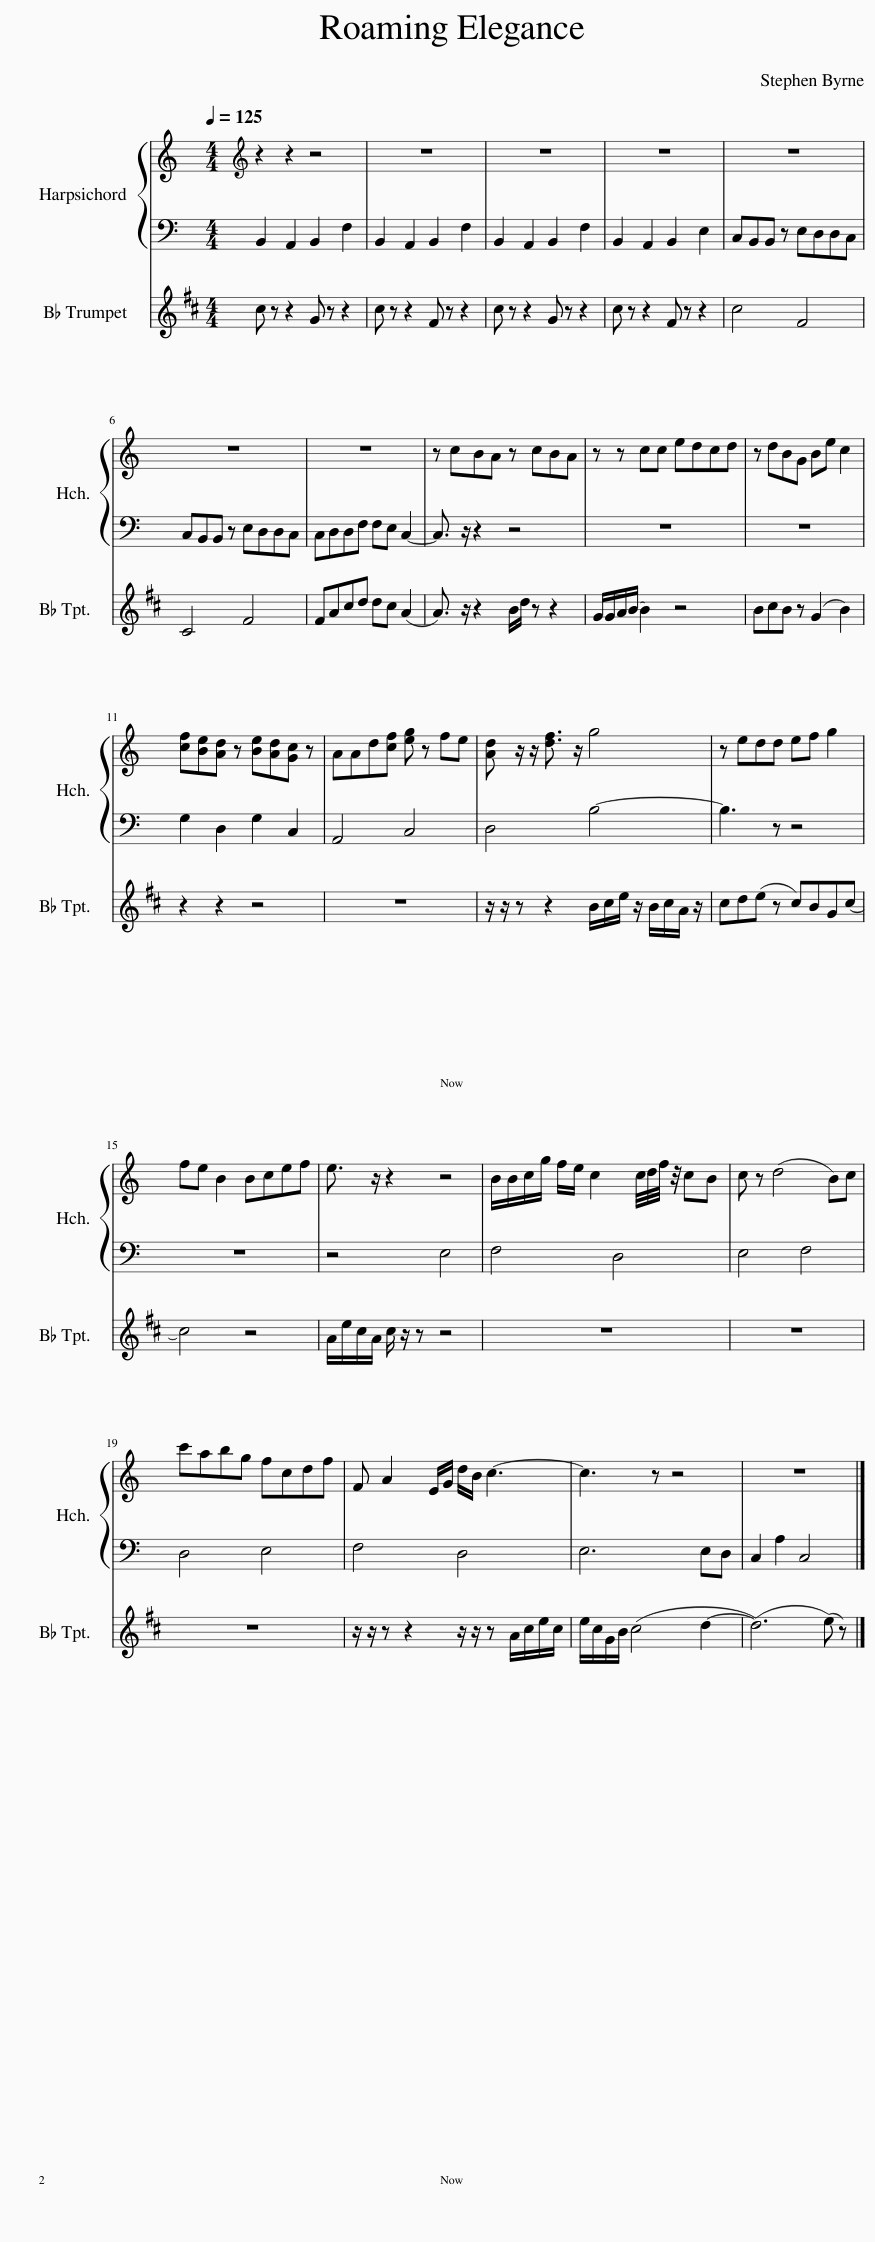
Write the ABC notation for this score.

X:1
%%score { 1 | 2 } 3
L:1/8
Q:1/4=125
M:4/4
I:linebreak $
K:C
V:1 treble
V:2 bass
V:3 treble transpose=-2
V:1
 z2 z2 z4 | z8 | z8 | z8 | z8 |$ %5
 z8 | z8 | z cBA z cBA | z z cc edcd | z dBG Be c2 |$ %10
 [cf][Be][Ad] z [Be][Ad][Gc] z | AAd[cf] [eg] z fe | [Ad] z/ z/ [df]3/2 z/ g4 | z edd ef g2 |$ fe B2 Bcef | %15
 e3/2 z/ z2 z4 | B/B/c/g/ f/e/ c2 c/4d/4f/4 z/4 cB | c z (d4 B)c |$ c'abg fcdf | F A2 E/G/ d/B/ c3- | %20
 c3 z z4 | z8 |] %22
V:2
 B,,2 A,,2 B,,2 F,2 | B,,2 A,,2 B,,2 F,2 | B,,2 A,,2 B,,2 F,2 | B,,2 A,,2 B,,2 E,2 | C,B,,B,, z E,D,D,C, |$ %5
 C,B,,B,, z E,D,D,C, | C,D,D,F, F,E, C,2- | C,3/2 z/ z2 z4 | z8 | z8 |$ %10
 G,2 D,2 G,2 C,2 | A,,4 C,4 | D,4 B,4- | B,3 z z4 |$ z8 | %15
 z4 E,4 | F,4 D,4 | E,4 F,4 |$ D,4 E,4 | F,4 D,4 | %20
 E,6 E,D, | C,2 A,2 C,4 |] %22
V:3
[K:D] c z z2 G z z2 | c z z2 F z z2 | c z z2 G z z2 | c z z2 F z z2 | c4 F4 |$ %5
 C4 F4 | FAcd dc (A2 | A3/2) z/ z2 B/d/ z z2 | G/G/A/(B/ B2) z4 | BcB z (G2 B2) |$ %10
 z2 z2 z4 | z8 | z/ z/ z z2 B/c/e/ z/ B/c/A/ z/ | cd(e z c)BG(c |$ c4) z4 | %15
 A/e/c/A/ c/ z/ z z4 | z8 | z8 |$ z8 | z/ z/ z z2 z/ z/ z A/c/e/c/ | %20
 e/c/G/B/ (c4 d2- | (d6) (e) z) |] %22
